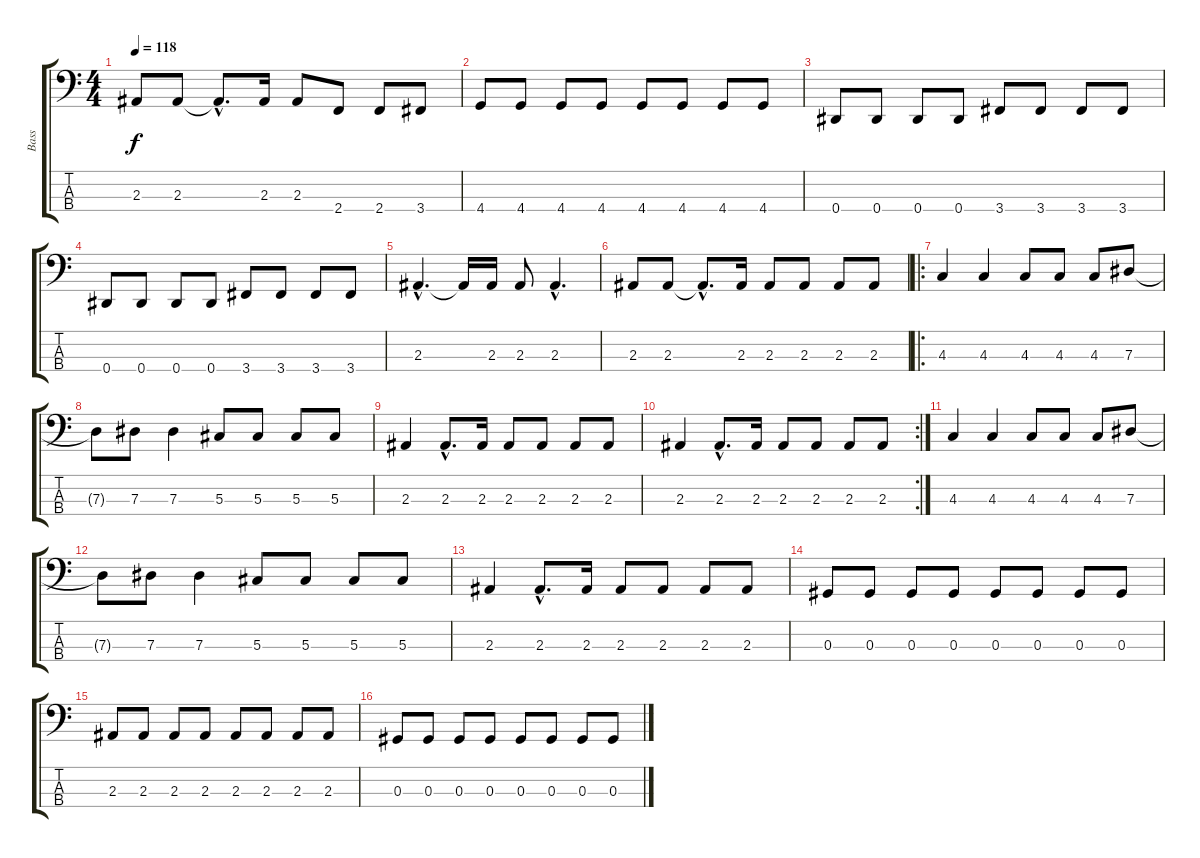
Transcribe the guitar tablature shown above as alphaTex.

\track ("Bass" "Bass") {instrument electricbassfinger}
\staff {score tabs}
\tuning (Gb2 Db2 Ab1 Eb1) {hide}
\ts (4 4)
\tempo 118
\clef f4
\ks c
2.3.8{dy f} 2.3.8 2.3{hac t}.8{d} 2.3.16 2.3.8 2.4.8 2.4.8 3.4.8 |
4.4.8 4.4.8 4.4.8 4.4.8 4.4.8 4.4.8 4.4.8 4.4.8 |
0.4.8 0.4.8 0.4.8 0.4.8 3.4.8 3.4.8 3.4.8 3.4.8 |
0.4.8 0.4.8 0.4.8 0.4.8 3.4.8 3.4.8 3.4.8 3.4.8 |
2.3{hac}.4{d} 2.3{t}.16 2.3.16 2.3.8 2.3{hac}.4{d} |
2.3.8 2.3.8 2.3{hac t}.8{d} 2.3.16 2.3.8 2.3.8 2.3.8 2.3.8 |
\ro
4.3.4 4.3.4 4.3.8 4.3.8 4.3.8 7.3.8 |
7.3{t}.8 7.3.8 7.3.4 5.3.8 5.3.8 5.3.8 5.3.8 |
2.3.4 2.3{hac}.8{d} 2.3.16 2.3.8 2.3.8 2.3.8 2.3.8 |
\rc 2
2.3.4 2.3{hac}.8{d} 2.3.16 2.3.8 2.3.8 2.3.8 2.3.8 |
4.3.4 4.3.4 4.3.8 4.3.8 4.3.8 7.3.8 |
7.3{t}.8 7.3.8 7.3.4 5.3.8 5.3.8 5.3.8 5.3.8 |
2.3.4 2.3{hac}.8{d} 2.3.16 2.3.8 2.3.8 2.3.8 2.3.8 |
0.3.8 0.3.8 0.3.8 0.3.8 0.3.8 0.3.8 0.3.8 0.3.8 |
2.3.8 2.3.8 2.3.8 2.3.8 2.3.8 2.3.8 2.3.8 2.3.8 |
0.3.8 0.3.8 0.3.8 0.3.8 0.3.8 0.3.8 0.3.8 0.3.8
